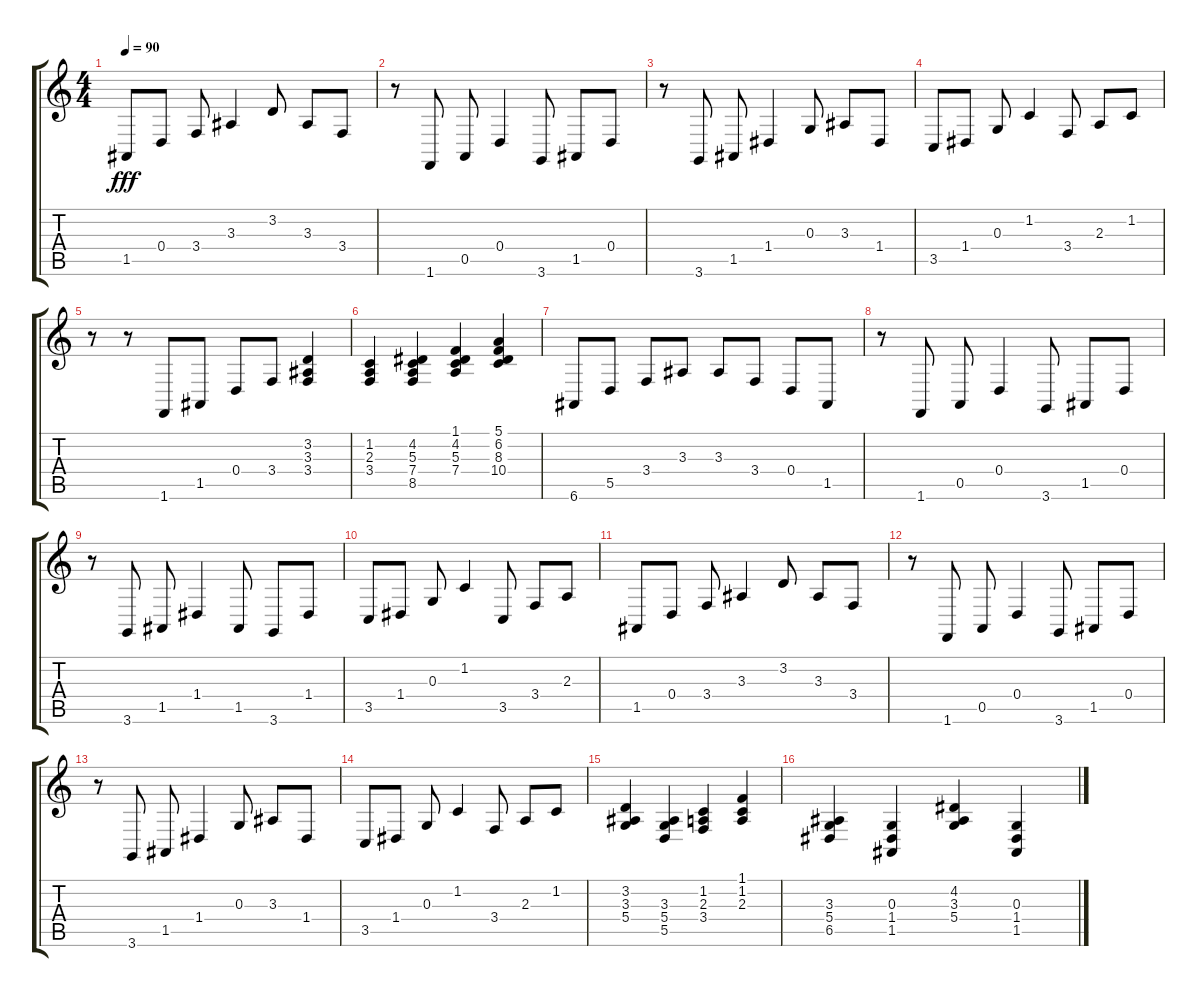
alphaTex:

\track "" {instrument musicbox}
\staff {score tabs}
\tuning (E4 B3 G3 D3 A2 E2) {hide}
\ts (4 4)
\tempo 90
\clef g2
\ks c
1.5.8{dy fff} 0.4.8 3.4.8 3.3.4 3.2.8 3.3.8 3.4.8 |
r.8 1.6.8 0.5.8 0.4.4 3.6.8 1.5.8 0.4.8 |
r.8 3.6.8 1.5.8 1.4.4 0.3.8 3.3.8 1.4.8 |
3.5.8 1.4.8 0.3.8 1.2.4 3.4.8 2.3.8 1.2.8 |
r.8 r.8 1.6.8 1.5.8 0.4.8 3.4.8 (3.2 3.3 3.4).4 |
(1.2 2.3 3.4).4 (4.2 5.3 7.4 8.5).4 (1.1 4.2 5.3 7.4).4 (5.1 6.2 8.3 10.4).4 |
6.6.8 5.5.8 3.4.8 3.3.8 3.3.8 3.4.8 0.4.8 1.5.8 |
r.8 1.6.8 0.5.8 0.4.4 3.6.8 1.5.8 0.4.8 |
r.8 3.6.8 1.5.8 1.4.4 1.5.8 3.6.8 1.4.8 |
3.5.8 1.4.8 0.3.8 1.2.4 3.5.8 3.4.8 2.3.8 |
1.5.8 0.4.8 3.4.8 3.3.4 3.2.8 3.3.8 3.4.8 |
r.8 1.6.8 0.5.8 0.4.4 3.6.8 1.5.8 0.4.8 |
r.8 3.6.8 1.5.8 1.4.4 0.3.8 3.3.8 1.4.8 |
3.5.8 1.4.8 0.3.8 1.2.4 3.4.8 2.3.8 1.2.8 |
(3.2 3.3 5.4).4 (3.3 5.4 5.5).4 (1.2 2.3 3.4).4 (1.1 1.2 2.3).4 |
(3.3 5.4 6.5).4 (0.3 1.4 1.5).4 (4.2 3.3 5.4).4 (0.3 1.4 1.5).4
